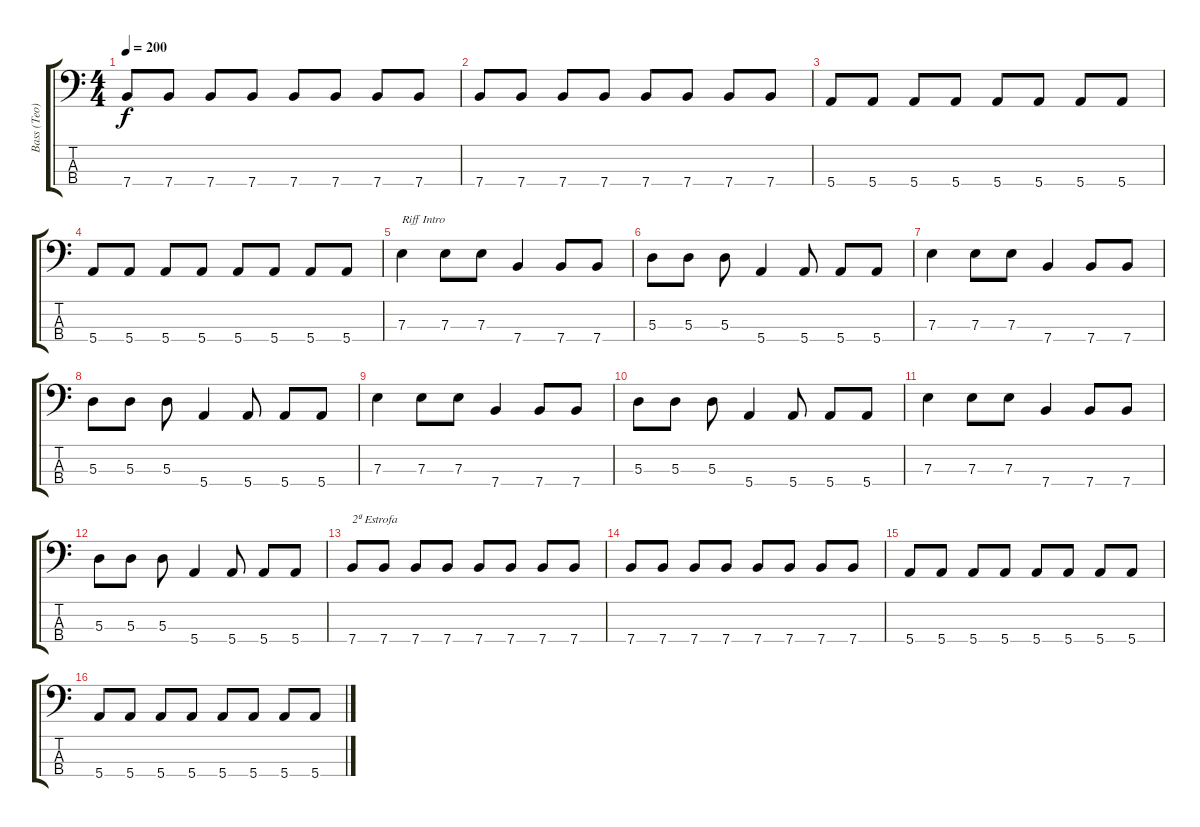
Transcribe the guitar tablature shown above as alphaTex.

\track ("Bass (Teo)" "Bass (Teo)") {instrument electricbasspick}
\staff {score tabs}
\tuning (G2 D2 A1 E1) {hide}
\ts (4 4)
\tempo 200
\clef f4
\ks c
7.4.8{dy f} 7.4.8 7.4.8 7.4.8 7.4.8 7.4.8 7.4.8 7.4.8 |
7.4.8 7.4.8 7.4.8 7.4.8 7.4.8 7.4.8 7.4.8 7.4.8 |
5.4.8 5.4.8 5.4.8 5.4.8 5.4.8 5.4.8 5.4.8 5.4.8 |
5.4.8 5.4.8 5.4.8 5.4.8 5.4.8 5.4.8 5.4.8 5.4.8 |
7.3.4{txt "Riff Intro"} 7.3.8 7.3.8 7.4.4 7.4.8 7.4.8 |
5.3.8 5.3.8 5.3.8 5.4.4 5.4.8 5.4.8 5.4.8 |
7.3.4 7.3.8 7.3.8 7.4.4 7.4.8 7.4.8 |
5.3.8 5.3.8 5.3.8 5.4.4 5.4.8 5.4.8 5.4.8 |
7.3.4 7.3.8 7.3.8 7.4.4 7.4.8 7.4.8 |
5.3.8 5.3.8 5.3.8 5.4.4 5.4.8 5.4.8 5.4.8 |
7.3.4 7.3.8 7.3.8 7.4.4 7.4.8 7.4.8 |
5.3.8 5.3.8 5.3.8 5.4.4 5.4.8 5.4.8 5.4.8 |
7.4.8{txt "2ª Estrofa"} 7.4.8 7.4.8 7.4.8 7.4.8 7.4.8 7.4.8 7.4.8 |
7.4.8 7.4.8 7.4.8 7.4.8 7.4.8 7.4.8 7.4.8 7.4.8 |
5.4.8 5.4.8 5.4.8 5.4.8 5.4.8 5.4.8 5.4.8 5.4.8 |
5.4.8 5.4.8 5.4.8 5.4.8 5.4.8 5.4.8 5.4.8 5.4.8
